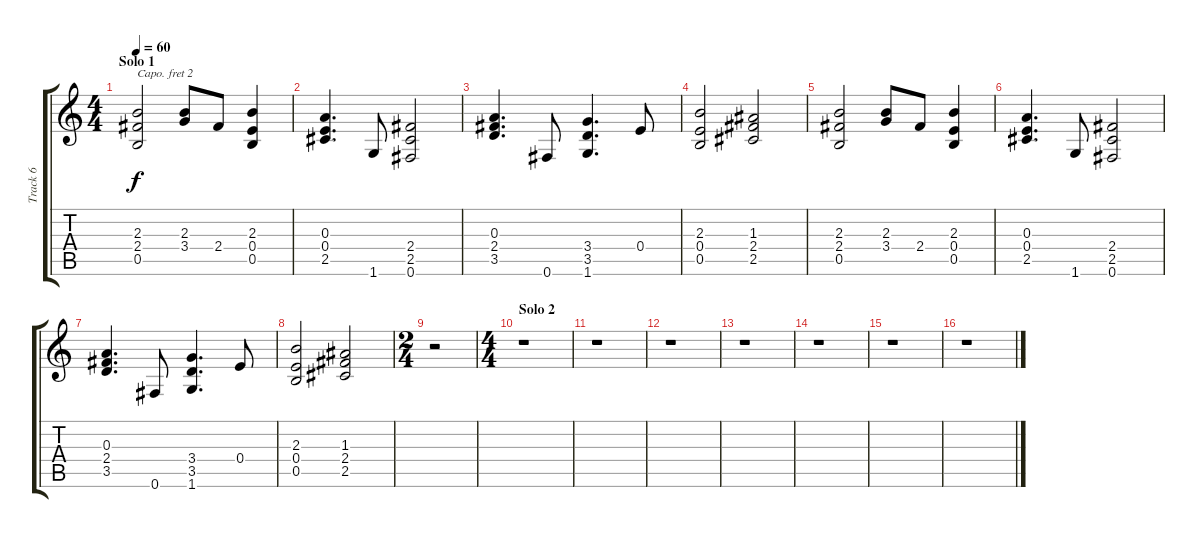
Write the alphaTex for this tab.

\track ("Track 6" "Track 6") {instrument overdrivenguitar}
\staff {score tabs}
\capo 2
\tuning (E4 B3 G3 D3 A2 E2) {hide}
\ts (4 4)
\section ("" "Solo 1")
\tempo 60
\clef g2
\ks c
(2.3 2.4 0.5).2{dy f} (2.3 3.4).8 2.4.8 (2.3 0.4 0.5).4 |
(0.3 0.4 2.5).4{d} 1.6.8 (2.4 2.5 0.6).2 |
(0.3 2.4 3.5).4{d} 0.6.8 (3.4 3.5 1.6).4{d} 0.4.8 |
(2.3 0.4 0.5).2 (1.3 2.4 2.5).2 |
(2.3 2.4 0.5).2 (2.3 3.4).8 2.4.8 (2.3 0.4 0.5).4 |
(0.3 0.4 2.5).4{d} 1.6.8 (2.4 2.5 0.6).2 |
(0.3 2.4 3.5).4{d} 0.6.8 (3.4 3.5 1.6).4{d} 0.4.8 |
(2.3 0.4 0.5).2 (1.3 2.4 2.5).2 |
\ts (2 4)
r.2 |
\ts (4 4)
\section ("" "Solo 2")
r.1 |
r.1 |
r.1 |
r.1 |
r.1 |
r.1 |
r.1
